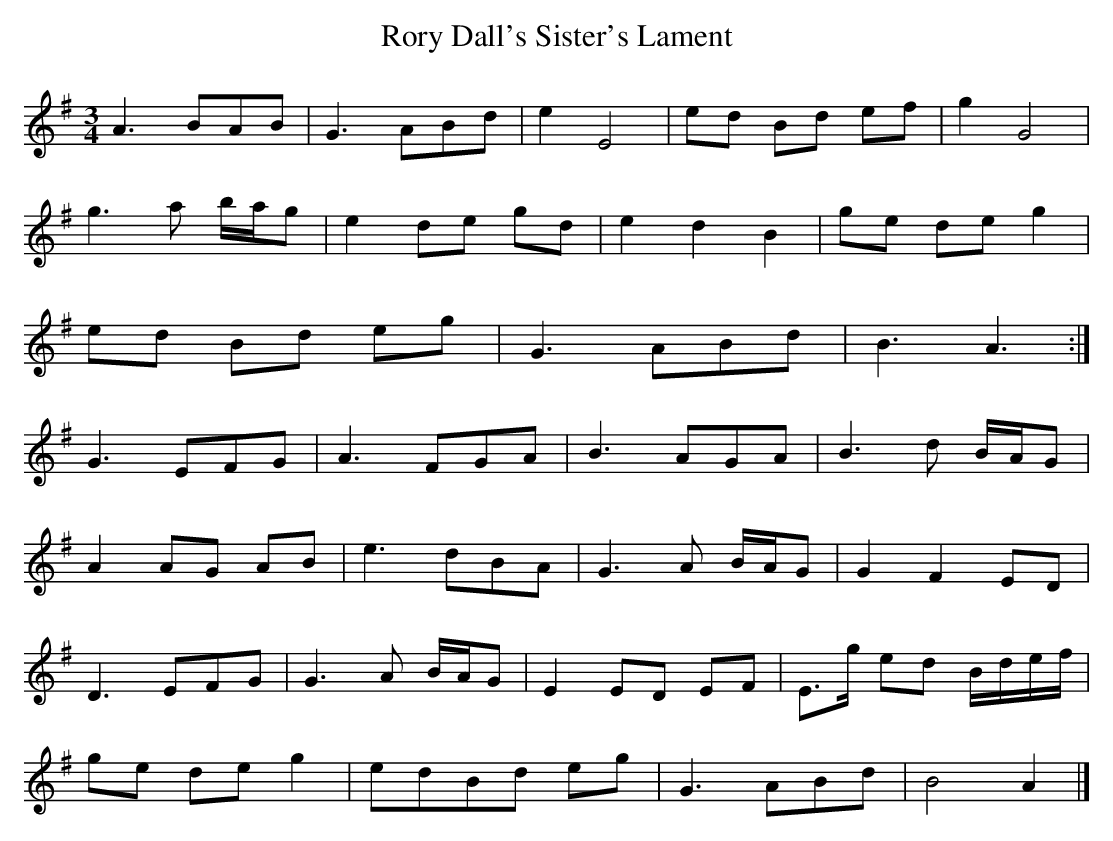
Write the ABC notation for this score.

X:1
T:Rory Dall's Sister's Lament
M:3/4
L:1/8
K:Ador
A3 BAB | G3 ABd | e2 E4 | ed Bd ef | g2 G4 |
g3 a b/a/g | e2 de gd | e2 d2 B2 | ge de g2 |
ed Bd eg | G3 ABd | B3 A3 :|
G3 EFG | A3 FGA | B3 AGA | B3 d B/A/G |
A2 AG AB | e3 dBA | G3 A B/A/G | G2 F2 ED |
D3 EFG | G3 A B/A/G | E2 ED EF | E>g ed B/d/e/f/ |
ge de g2 | edBd eg | G3 ABd | B4 A2 |]
